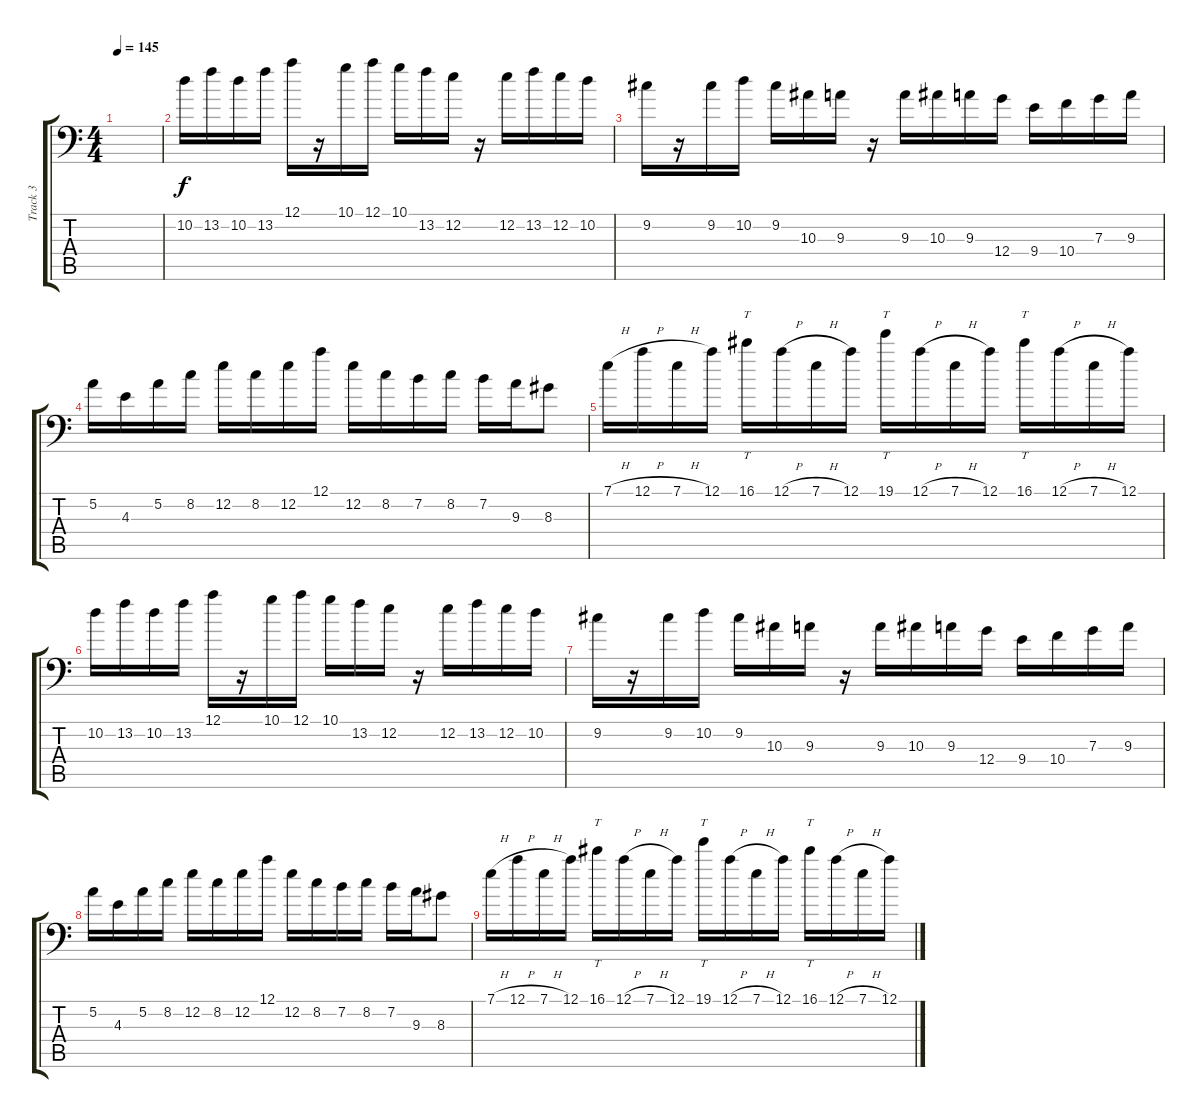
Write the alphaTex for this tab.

\track ("Track 3" "Track 3") {instrument distortionguitar}
\staff {score tabs}
\tuning (A3 E3 C3 G2 D2 G1) {hide}
\ts (4 4)
\tempo 145
\clef f4
\ks c
|
10.2.16 13.2.16 10.2.16 13.2.16 12.1.16 r.16 10.1.16 12.1.16 10.1.16 13.2.16 12.2.16 r.16 12.2.16 13.2.16 12.2.16 10.2.16 |
9.2.16 r.16 9.2.16 10.2.16 9.2.16 10.3.16 9.3.16 r.16 9.3.16 10.3.16 9.3.16 12.4.16 9.4.16 10.4.16 7.3.16 9.3.16 |
5.2.16 4.3.16 5.2.16 8.2.16 12.2.16 8.2.16 12.2.16 12.1.16 12.2.16 8.2.16 7.2.16 8.2.16 7.2.16 9.3.16 8.3.8 |
7.1{h}.16 12.1{h}.16 7.1{h}.16 12.1.16 16.1.16{tt} 12.1{h}.16 7.1{h}.16 12.1.16 19.1.16{tt} 12.1{h}.16 7.1{h}.16 12.1.16 16.1.16{tt} 12.1{h}.16 7.1{h}.16 12.1.16 |
10.2.16 13.2.16 10.2.16 13.2.16 12.1.16 r.16 10.1.16 12.1.16 10.1.16 13.2.16 12.2.16 r.16 12.2.16 13.2.16 12.2.16 10.2.16 |
9.2.16 r.16 9.2.16 10.2.16 9.2.16 10.3.16 9.3.16 r.16 9.3.16 10.3.16 9.3.16 12.4.16 9.4.16 10.4.16 7.3.16 9.3.16 |
5.2.16 4.3.16 5.2.16 8.2.16 12.2.16 8.2.16 12.2.16 12.1.16 12.2.16 8.2.16 7.2.16 8.2.16 7.2.16 9.3.16 8.3.8 |
7.1{h}.16 12.1{h}.16 7.1{h}.16 12.1.16 16.1.16{tt} 12.1{h}.16 7.1{h}.16 12.1.16 19.1.16{tt} 12.1{h}.16 7.1{h}.16 12.1.16 16.1.16{tt} 12.1{h}.16 7.1{h}.16 12.1.16
